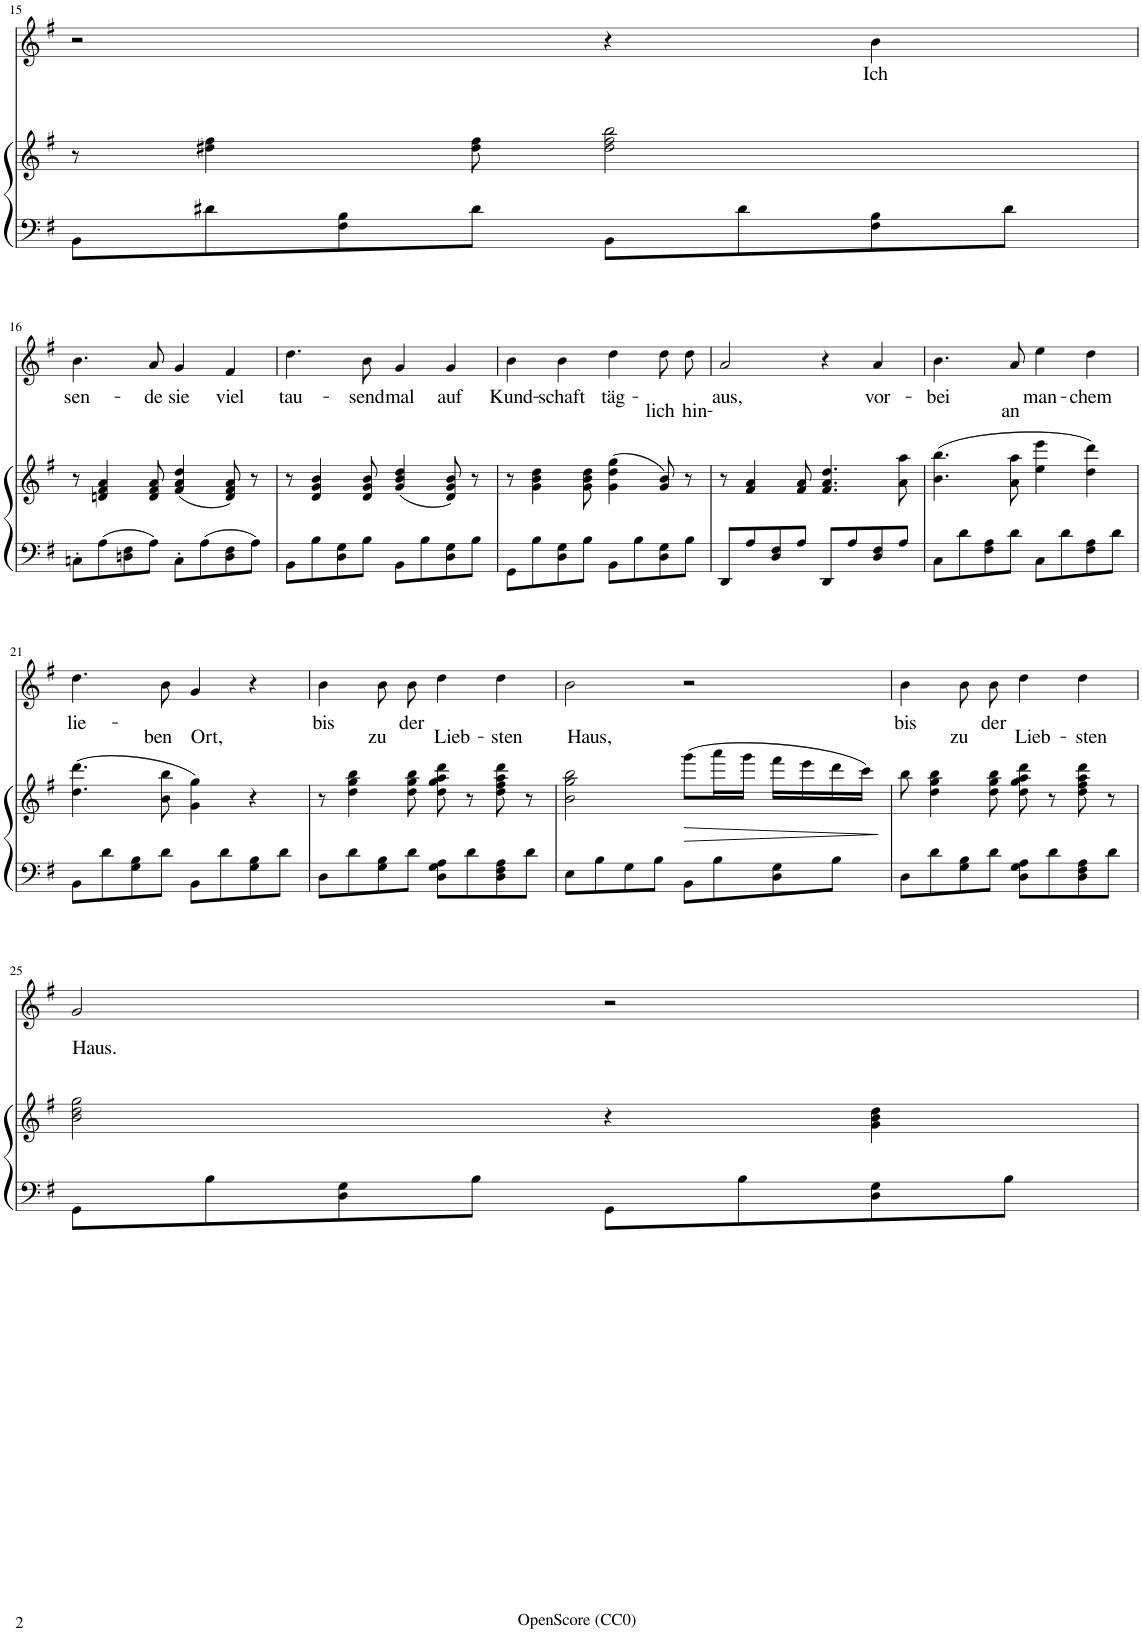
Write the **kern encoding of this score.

**kern	**kern	**dynam	**kern	**text
*part2	*part2	*part2	*part1	*part1
*staff3	*staff2	*staff2/3	*staff1	*staff1
*I"Piano	*	*	*I"Voice	*
*I'Pno	*	*	*	*
!!LO:PB:g=z
*clefF4	*clefG2	*	*clefG2	*
*k[f#]	*k[f#]	*	*k[f#]	*
*M2/2	*M2/2	*	*M2/2	*
*met(c|)	*met(c|)	*	*met(c|)	*
=15	=15	=15	=15	=15
8BB\L	8r	.	2r	.
8d#X\	4dd#X\ 4ff#\	.	.	.
8F#\ 8B\	.	.	.	.
8d#\J	8dd#\ 8ff#\	.	.	.
8BB\L	2dd#\ 2ff#\ 2bb\	.	4r	.
8d#\	.	.	.	.
!	!	!	!	!LO:LY:b
8F#\ 8B\	.	.	4b\	Ich
8d#\J	.	.	.	.
!!LO:LB:g=z
=16	=16	=16	=16	=16
!	!	!	!	!LO:LY:b
8Cn'\L	8r	.	4.b\	sen-
8A\	4dn/ 4f#/ 4a/	.	.	.
8Dn\ 8F#\	.	.	.	.
!	!	!	!	!LO:LY:b
8A\J	8d/ 8f#/ 8a/	.	8a/	-de
!	!	!	!	!LO:LY:b
8C'\L	(4f#/ 4a/ 4dd/	.	4g/	sie
8A\	.	.	.	.
!	!	!	!	!LO:LY:b
8D\ 8F#\	8d/ 8f#/ 8a/)	.	4f#/	viel
8A\J	8r	.	.	.
=17	=17	=17	=17	=17
!	!	!	!	!LO:LY:b
8BB\L	8r	.	4.dd\	tau-
8B\	4d/ 4g/ 4b/	.	.	.
8D\ 8G\	.	.	.	.
!	!	!	!	!LO:LY:b
8B\J	8d/ 8g/ 8b/	.	8b\	-send
!	!	!	!	!LO:LY:b
8BB\L	(4g/ 4b/ 4dd/	.	4g/	mal
8B\	.	.	.	.
!	!	!	!	!LO:LY:b
8D\ 8G\	8d/ 8g/ 8b/)	.	4g/	auf
8B\J	8r	.	.	.
=18	=18	=18	=18	=18
!	!	!	!	!LO:LY:b
8GG\L	8r	.	4b\	Kund-
8B\	4g\ 4b\ 4dd\	.	.	.
!	!	!	!	!LO:LY:b
8D\ 8G\	.	.	4b\	-schaft
8B\J	8g\ 8b\ 8dd\	.	.	.
!	!	!	!	!LO:LY:b
8BB\L	(4g\ 4dd\ 4gg\	.	4dd\	täg-
8B\	.	.	.	.
!	!	!	!	!LO:LY:b
8D\ 8G\	8g/ 8b/)	.	8dd\L	-lich
!	!	!	!	!LO:LY:b
8B\J	8r	.	8dd\J	hin-
=19	=19	=19	=19	=19
!	!	!	!	!LO:LY:b
8DD/L	8r	.	2a/	-aus,
8A/	4f#/ 4a/	.	.	.
8D/ 8F#/	.	.	.	.
8A/J	8f#/ 8a/	.	.	.
8DD/L	4.f#/ 4.a/ 4.dd/	.	4r	.
8A/	.	.	.	.
!	!	!	!	!LO:LY:b
8D/ 8F#/	.	.	4a/	vor-
8A/J	8a\ 8aa\	.	.	.
=20	=20	=20	=20	=20
!	!	!	!	!LO:LY:b
8C\L	(4.b\ 4.bb\	.	4.b\	-bei
8d\	.	.	.	.
8F#\ 8A\	.	.	.	.
!	!	!	!	!LO:LY:b
8d\J	8a\ 8aa\	.	8a/	an
!	!	!	!	!LO:LY:b
8C\L	4ee\ 4eee\	.	4ee\	man-
8d\	.	.	.	.
!	!	!	!	!LO:LY:b
8F#\ 8A\	4dd\ 4ddd\)	.	4dd\	-chem
8d\J	.	.	.	.
!!LO:LB:g=z
=21	=21	=21	=21	=21
!	!	!	!	!LO:LY:b
8BB\L	(4.dd\ 4.ddd\	.	4.dd\	lie-
8d\	.	.	.	.
8G\ 8B\	.	.	.	.
!	!	!	!	!LO:LY:b
8d\J	8b\ 8bb\	.	8b\	-ben
!	!	!	!	!LO:LY:b
8BB\L	4g\ 4gg\)	.	4g/	Ort,
8d\	.	.	.	.
8G\ 8B\	4r	.	4r	.
8d\J	.	.	.	.
=22	=22	=22	=22	=22
!	!	!	!	!LO:LY:b
8D\L	8r	.	4b\	bis
8d\	4dd\ 4gg\ 4bb\	.	.	.
!	!	!	!	!LO:LY:b
8G\ 8B\	.	.	8b\L	zu
!	!	!	!	!LO:LY:b
8d\J	8dd\ 8gg\ 8bb\	.	8b\J	der
!	!	!	!	!LO:LY:b
8D\ 8G\ 8A\L	8dd\ 8gg\ 8aa\ 8ddd\	.	4dd\	Lieb-
8d\	8r	.	.	.
!	!	!	!	!LO:LY:b
8D\ 8F#\ 8A\	8dd\ 8ff#\ 8aa\ 8ddd\	.	4dd\	-sten
8d\J	8r	.	.	.
=23	=23	=23	=23	=23
!	!	!	!	!LO:LY:b
8E\L	2b\ 2gg\ 2bb\	.	2b\	Haus,
8B\	.	.	.	.
8G\	.	.	.	.
8B\J	.	.	.	.
!	!	!LO:HP:b	!	!
8BB\L	(8ggg\L	>	2r	.
8B\	16aaa\L	.	.	.
.	16ggg\JJ	.	.	.
8D\ 8G\	16fff#\LL	.	.	.
.	16eee\	.	.	.
8B\J	16ddd\	.	.	.
.	16ccc\JJ)	.	.	.
.	.	]	.	.
=24	=24	=24	=24	=24
!	!	!	!	!LO:LY:b
8D\L	8bb\	.	4b\	bis
8d\	4dd\ 4gg\ 4bb\	.	.	.
!	!	!	!	!LO:LY:b
8G\ 8B\	.	.	8b\L	zu
!	!	!	!	!LO:LY:b
8d\J	8dd\ 8gg\ 8bb\	.	8b\J	der
!	!	!	!	!LO:LY:b
8D\ 8G\ 8A\L	8dd\ 8gg\ 8aa\ 8ddd\	.	4dd\	Lieb-
8d\	8r	.	.	.
!	!	!	!	!LO:LY:b
8D\ 8F#\ 8A\	8dd\ 8ff#\ 8aa\ 8ddd\	.	4dd\	-sten
8d\J	8r	.	.	.
!!LO:LB:g=z
=25	=25	=25	=25	=25
!	!	!	!	!LO:LY:b
8GG\L	2b\ 2dd\ 2gg\	.	2g/	Haus.
8B\	.	.	.	.
8D\ 8G\	.	.	.	.
8B\J	.	.	.	.
8GG\L	4r	.	2r	.
8B\	.	.	.	.
8D\ 8G\	4g\ 4b\ 4dd\	.	.	.
8B\J	.	.	.	.
=	=	=	=	=
*-	*-	*-	*-	*-
